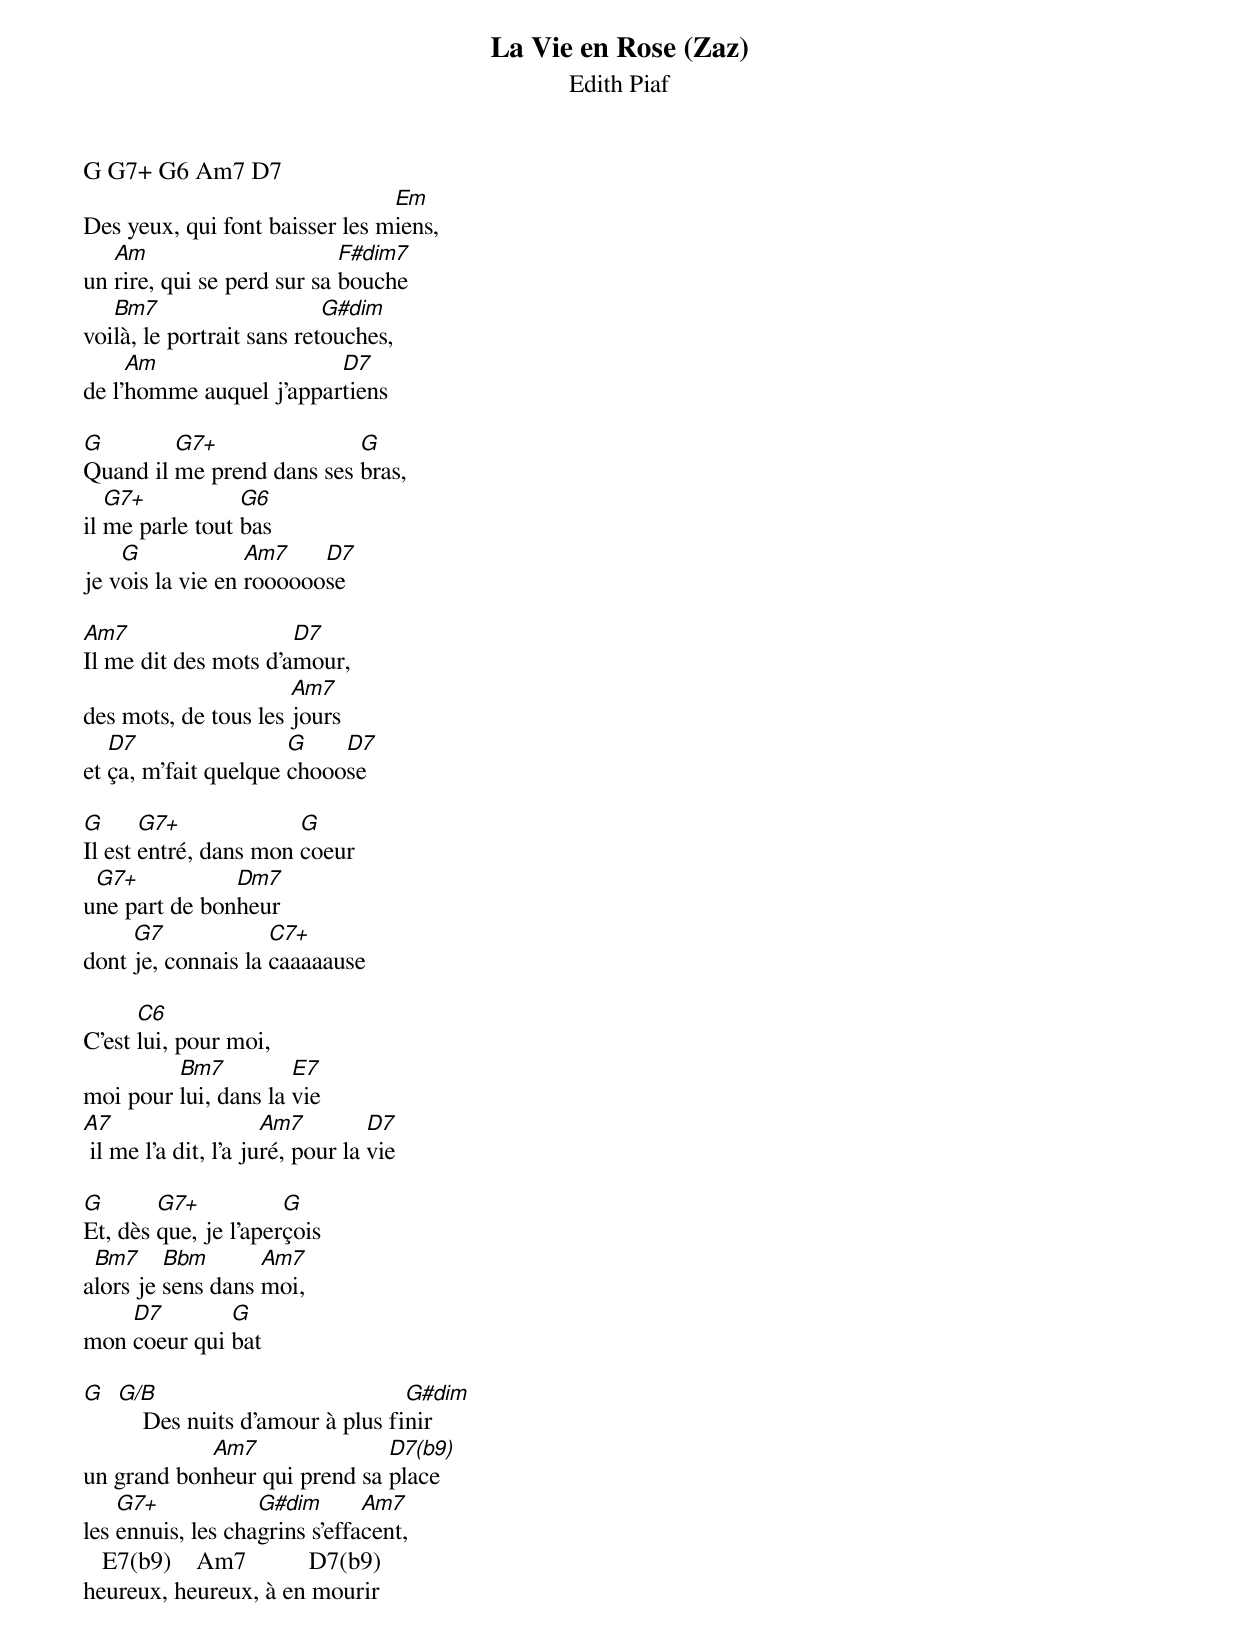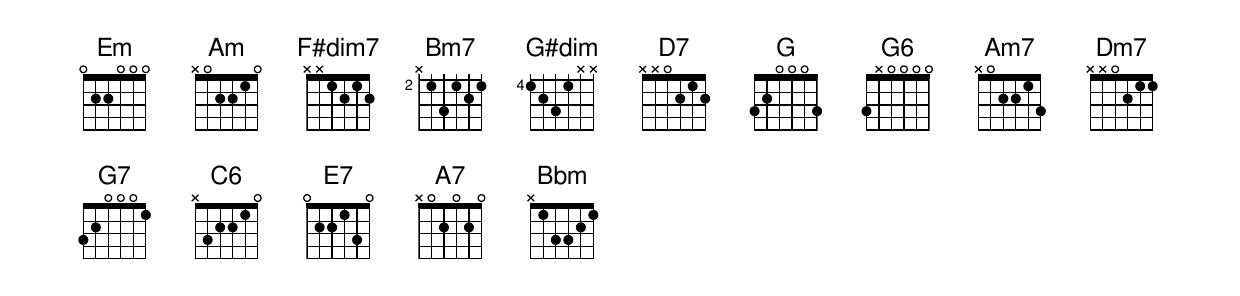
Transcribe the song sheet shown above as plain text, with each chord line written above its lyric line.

La Vie en Rose (Zaz)
Edith Piaf

G G7+ G6 Am7 D7
                                Em
Des yeux, qui font baisser les miens,
   Am                       F#m7(b5)
un rire, qui se perd sur sa bouche
   Bm7                     G#dim
voilà, le portrait sans retouches,
     Am                  D7
de l'homme auquel j'appartiens

G        G7+               G
Quand il me prend dans ses bras,
   G7+           G6
il me parle tout bas
    G             Am7    D7
je vois la vie en roooooose

Am7                   D7
Il me dit des mots d'amour,
                      Am7
des mots, de tous les jours
   D7                 G    D7
et ça, m'fait quelque chooose

G      G7+             G
Il est entré, dans mon coeur
 G7+           Dm7
une part de bonheur
     G7             C7+
dont je, connais la caaaaause

      C6
C'est lui, pour moi,
         Bm7          E7
moi pour lui, dans la vie
A7                    Am7         D7
 il me l'a dit, l'a juré, pour la vie

G       G7+           G
Et, dès que, je l'aperçois
 Bm7     Bbm       Am7
alors je sens dans moi,
    D7        G
mon coeur qui bat

G G/B                            G#dim
      Des nuits d'amour à plus finir
            Am7               D7(b9)
un grand bonheur qui prend sa place
    G7+            G#dim       Am7
les ennuis, les chagrins s'effacent,
   E7(b9)    Am7          D7(b9)
heureux, heureux, à en mourir
